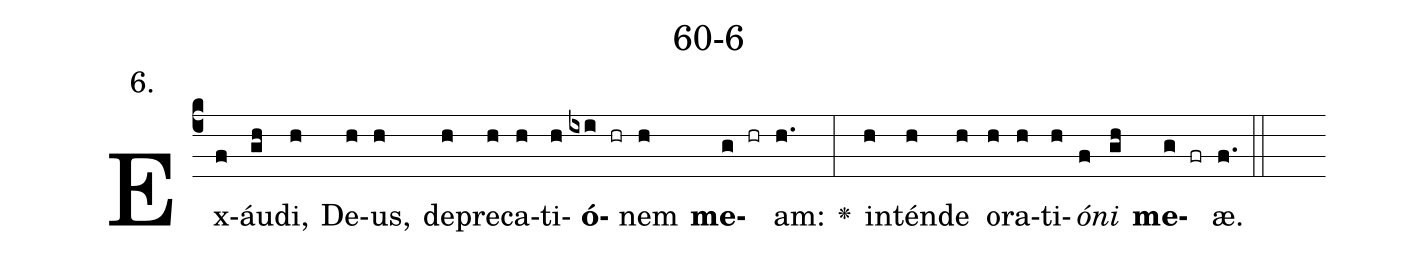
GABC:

name: 60-6;
annotation: 6.;
%%
(c4)Ex(f)áu(gh)di,(h) De(h)us,(h) de(h)pre(h)ca(h)ti(h)<b>ó</b>(ixi hr)nem(h) <b>me</b>(g hr)am:(h.) <v>\greheightstar</v>(:) in(h)tén(h)de(h) o(h)ra(h)ti(h)<i>ó</i>(f)<i>ni</i>(gh) <b>me</b>(g fr)æ.(f.) (::)


%E(h) u(h) o(f) u(gh) a(g) e.(f.) (::)
